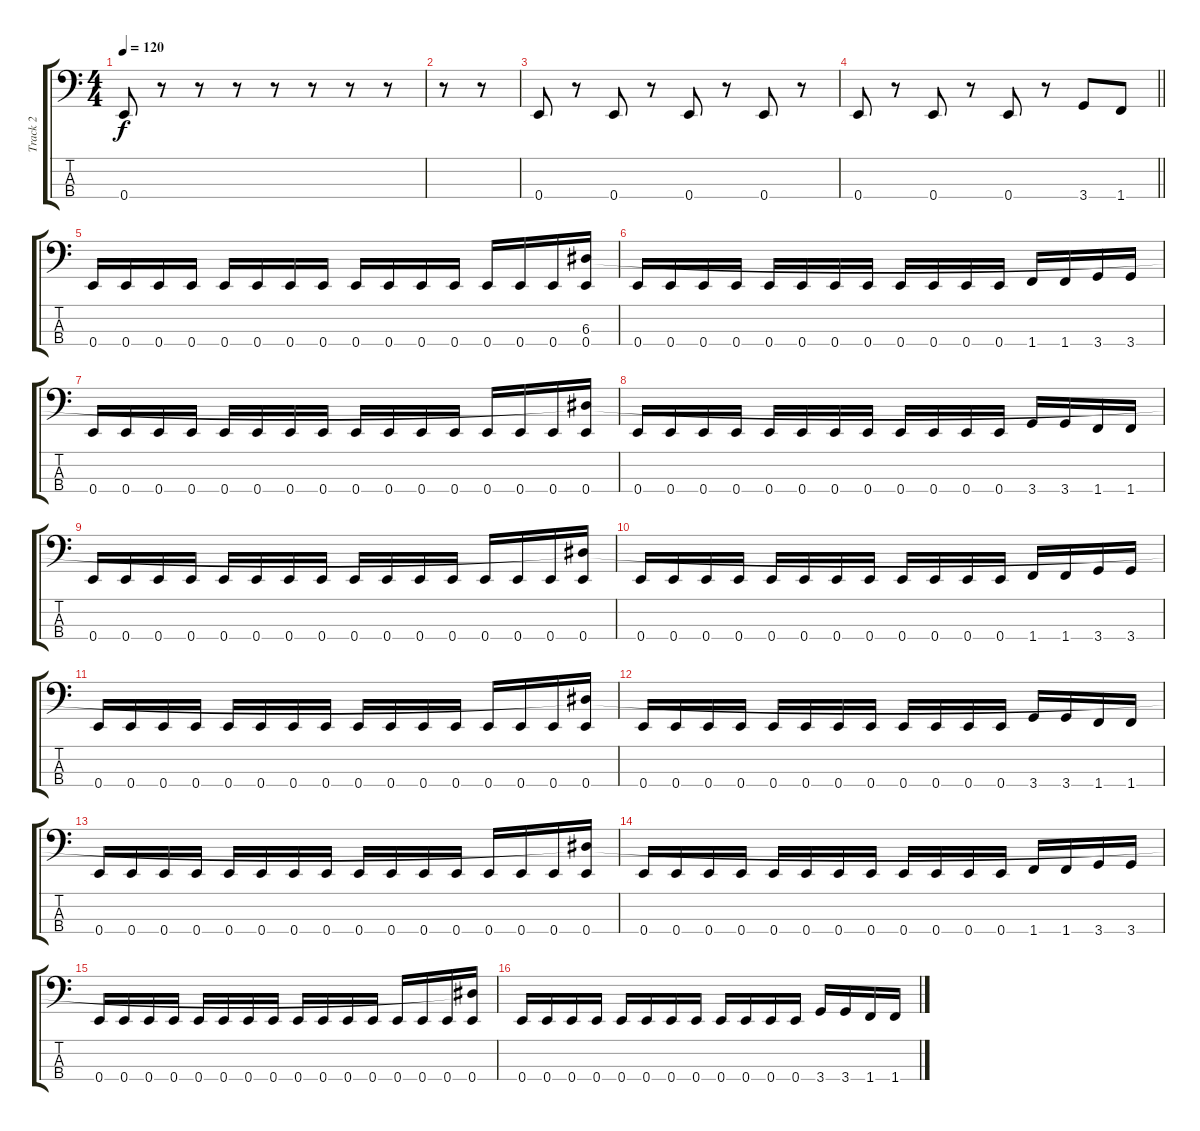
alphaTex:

\track ("Track 2" "Track 2") {instrument electricbassfinger}
\staff {score tabs}
\tuning (G2 D2 A1 E1) {hide}
\ts (4 4)
\tempo 120
\clef f4
\ks c
0.4.8{dy f} r.8 r.8 r.8 r.8 r.8 r.8 r.8 |
r.8 r.8 |
0.4.8 r.8 0.4.8 r.8 0.4.8 r.8 0.4.8 r.8 |
\barLineRight lightlight
0.4.8 r.8 0.4.8 r.8 0.4.8 r.8 3.4.8 1.4.8 |
0.4.16 0.4.16 0.4.16 0.4.16 0.4.16 0.4.16 0.4.16 0.4.16 0.4.16 0.4.16 0.4.16 0.4.16 0.4.16 0.4.16 0.4.16 (6.3 0.4).16 |
0.4.16 0.4.16 0.4.16 0.4.16 0.4.16 0.4.16 0.4.16 0.4.16 0.4.16 0.4.16 0.4.16 0.4.16 1.4.16 1.4.16 3.4.16 3.4.16 |
0.4.16 0.4.16 0.4.16 0.4.16 0.4.16 0.4.16 0.4.16 0.4.16 0.4.16 0.4.16 0.4.16 0.4.16 0.4.16 0.4.16 0.4.16 (6.3{t} 0.4).16 |
0.4.16 0.4.16 0.4.16 0.4.16 0.4.16 0.4.16 0.4.16 0.4.16 0.4.16 0.4.16 0.4.16 0.4.16 3.4.16 3.4.16 1.4.16 1.4.16 |
0.4.16 0.4.16 0.4.16 0.4.16 0.4.16 0.4.16 0.4.16 0.4.16 0.4.16 0.4.16 0.4.16 0.4.16 0.4.16 0.4.16 0.4.16 (6.3{t} 0.4).16 |
0.4.16 0.4.16 0.4.16 0.4.16 0.4.16 0.4.16 0.4.16 0.4.16 0.4.16 0.4.16 0.4.16 0.4.16 1.4.16 1.4.16 3.4.16 3.4.16 |
0.4.16 0.4.16 0.4.16 0.4.16 0.4.16 0.4.16 0.4.16 0.4.16 0.4.16 0.4.16 0.4.16 0.4.16 0.4.16 0.4.16 0.4.16 (6.3{t} 0.4).16 |
0.4.16 0.4.16 0.4.16 0.4.16 0.4.16 0.4.16 0.4.16 0.4.16 0.4.16 0.4.16 0.4.16 0.4.16 3.4.16 3.4.16 1.4.16 1.4.16 |
0.4.16 0.4.16 0.4.16 0.4.16 0.4.16 0.4.16 0.4.16 0.4.16 0.4.16 0.4.16 0.4.16 0.4.16 0.4.16 0.4.16 0.4.16 (6.3{t} 0.4).16 |
0.4.16 0.4.16 0.4.16 0.4.16 0.4.16 0.4.16 0.4.16 0.4.16 0.4.16 0.4.16 0.4.16 0.4.16 1.4.16 1.4.16 3.4.16 3.4.16 |
0.4.16 0.4.16 0.4.16 0.4.16 0.4.16 0.4.16 0.4.16 0.4.16 0.4.16 0.4.16 0.4.16 0.4.16 0.4.16 0.4.16 0.4.16 (6.3{t} 0.4).16 |
0.4.16 0.4.16 0.4.16 0.4.16 0.4.16 0.4.16 0.4.16 0.4.16 0.4.16 0.4.16 0.4.16 0.4.16 3.4.16 3.4.16 1.4.16 1.4.16
